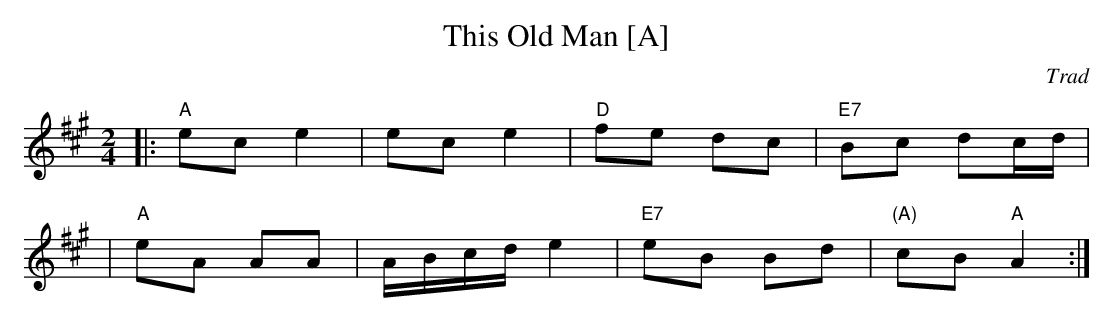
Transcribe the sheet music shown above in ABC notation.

X:1
T: This Old Man [A]
O: Trad
M: 2/4
L: 1/16
K: A
|: "A"e2c2 e4   | e2c2 e4 |  "D"f2e2 d2c2 |  "E7"B2c2    d2cd  |
|  "A"e2A2 A2A2 | ABcd e4 | "E7"e2B2 B2d2 | "(A)"c2B2 "A"A4   :|
